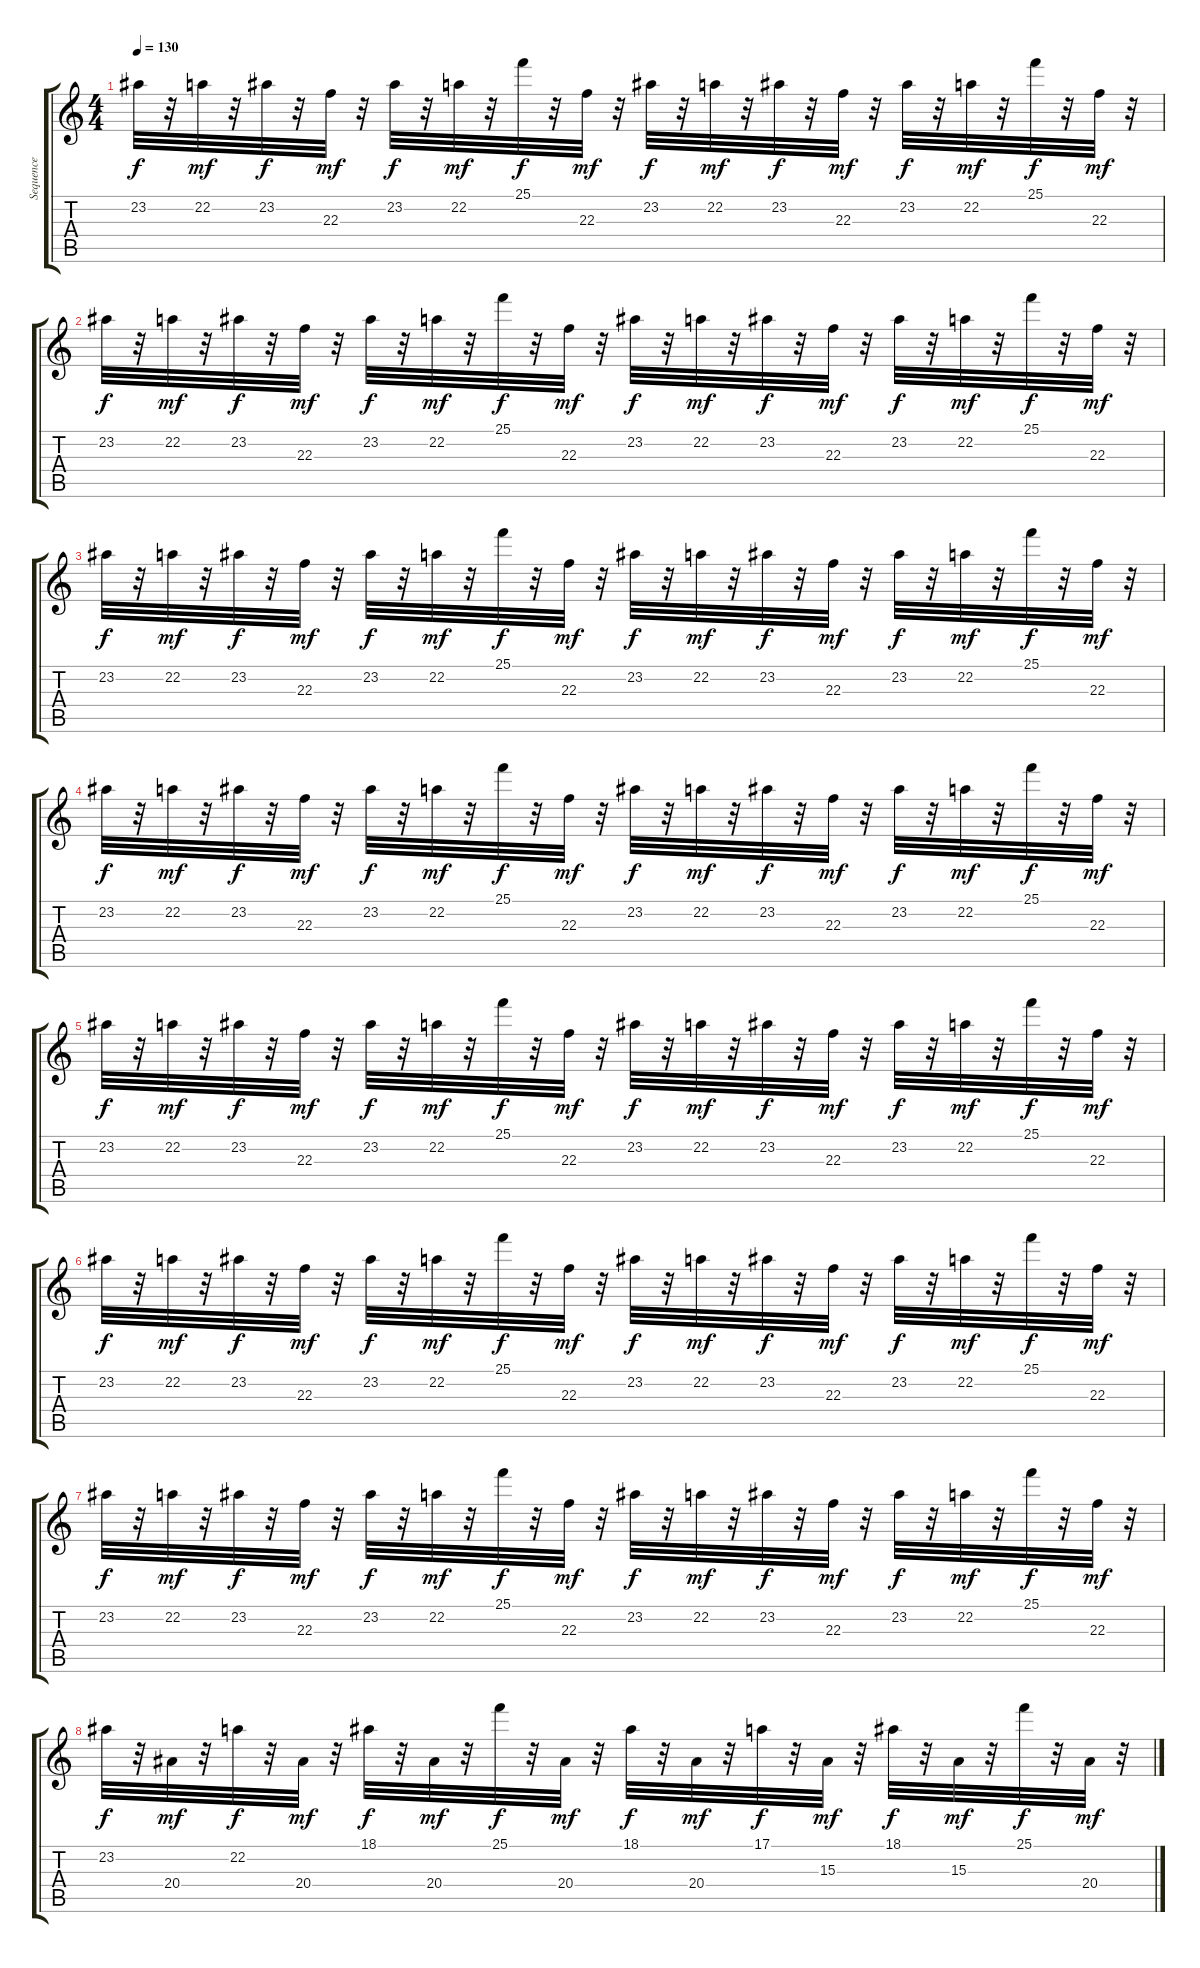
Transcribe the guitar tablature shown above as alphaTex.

\track ("Sequence" "Sequence") {instrument lead2sawtooth}
\staff {score tabs}
\tuning (E4 B3 G3 D3 A2 E2) {hide}
\ts (4 4)
\tempo 130
\clef g2
\ks c
23.2.32{dy f} r.32 22.2.32{dy mf} r.32 23.2.32{dy f} r.32 22.3.32{dy mf} r.32 23.2.32{dy f} r.32 22.2.32{dy mf} r.32 25.1.32{dy f} r.32 22.3.32{dy mf} r.32 23.2.32{dy f} r.32 22.2.32{dy mf} r.32 23.2.32{dy f} r.32 22.3.32{dy mf} r.32 23.2.32{dy f} r.32 22.2.32{dy mf} r.32 25.1.32{dy f} r.32 22.3.32{dy mf} r.32 |
23.2.32{dy f} r.32 22.2.32{dy mf} r.32 23.2.32{dy f} r.32 22.3.32{dy mf} r.32 23.2.32{dy f} r.32 22.2.32{dy mf} r.32 25.1.32{dy f} r.32 22.3.32{dy mf} r.32 23.2.32{dy f} r.32 22.2.32{dy mf} r.32 23.2.32{dy f} r.32 22.3.32{dy mf} r.32 23.2.32{dy f} r.32 22.2.32{dy mf} r.32 25.1.32{dy f} r.32 22.3.32{dy mf} r.32 |
23.2.32{dy f} r.32 22.2.32{dy mf} r.32 23.2.32{dy f} r.32 22.3.32{dy mf} r.32 23.2.32{dy f} r.32 22.2.32{dy mf} r.32 25.1.32{dy f} r.32 22.3.32{dy mf} r.32 23.2.32{dy f} r.32 22.2.32{dy mf} r.32 23.2.32{dy f} r.32 22.3.32{dy mf} r.32 23.2.32{dy f} r.32 22.2.32{dy mf} r.32 25.1.32{dy f} r.32 22.3.32{dy mf} r.32 |
23.2.32{dy f} r.32 22.2.32{dy mf} r.32 23.2.32{dy f} r.32 22.3.32{dy mf} r.32 23.2.32{dy f} r.32 22.2.32{dy mf} r.32 25.1.32{dy f} r.32 22.3.32{dy mf} r.32 23.2.32{dy f} r.32 22.2.32{dy mf} r.32 23.2.32{dy f} r.32 22.3.32{dy mf} r.32 23.2.32{dy f} r.32 22.2.32{dy mf} r.32 25.1.32{dy f} r.32 22.3.32{dy mf} r.32 |
23.2.32{dy f} r.32 22.2.32{dy mf} r.32 23.2.32{dy f} r.32 22.3.32{dy mf} r.32 23.2.32{dy f} r.32 22.2.32{dy mf} r.32 25.1.32{dy f} r.32 22.3.32{dy mf} r.32 23.2.32{dy f} r.32 22.2.32{dy mf} r.32 23.2.32{dy f} r.32 22.3.32{dy mf} r.32 23.2.32{dy f} r.32 22.2.32{dy mf} r.32 25.1.32{dy f} r.32 22.3.32{dy mf} r.32 |
23.2.32{dy f} r.32 22.2.32{dy mf} r.32 23.2.32{dy f} r.32 22.3.32{dy mf} r.32 23.2.32{dy f} r.32 22.2.32{dy mf} r.32 25.1.32{dy f} r.32 22.3.32{dy mf} r.32 23.2.32{dy f} r.32 22.2.32{dy mf} r.32 23.2.32{dy f} r.32 22.3.32{dy mf} r.32 23.2.32{dy f} r.32 22.2.32{dy mf} r.32 25.1.32{dy f} r.32 22.3.32{dy mf} r.32 |
23.2.32{dy f} r.32 22.2.32{dy mf} r.32 23.2.32{dy f} r.32 22.3.32{dy mf} r.32 23.2.32{dy f} r.32 22.2.32{dy mf} r.32 25.1.32{dy f} r.32 22.3.32{dy mf} r.32 23.2.32{dy f} r.32 22.2.32{dy mf} r.32 23.2.32{dy f} r.32 22.3.32{dy mf} r.32 23.2.32{dy f} r.32 22.2.32{dy mf} r.32 25.1.32{dy f} r.32 22.3.32{dy mf} r.32 |
23.2.32{dy f} r.32 20.4.32{dy mf} r.32 22.2.32{dy f} r.32 20.4.32{dy mf} r.32 18.1.32{dy f} r.32 20.4.32{dy mf} r.32 25.1.32{dy f} r.32 20.4.32{dy mf} r.32 18.1.32{dy f} r.32 20.4.32{dy mf} r.32 17.1.32{dy f} r.32 15.3.32{dy mf} r.32 18.1.32{dy f} r.32 15.3.32{dy mf} r.32 25.1.32{dy f} r.32 20.4.32{dy mf} r.32
